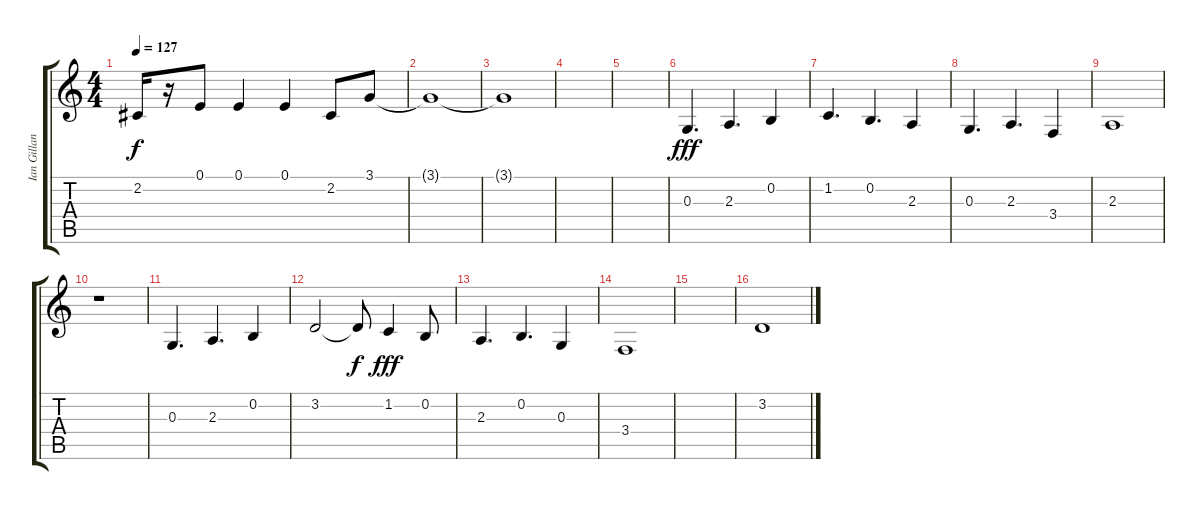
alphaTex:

\track ("Ian Gillan" "Ian Gillan") {instrument oboe}
\staff {score tabs}
\tuning (E4 B3 G3 D3 A2 E2) {hide}
\ts (4 4)
\tempo 127
\clef g2
\ks c
2.2{t}.16{dy f} r.16 0.1.8 0.1.4 0.1.4 2.2.8 3.1.8 |
3.1{t}.1 |
3.1{t}.1 |
|
|
0.3.4{d dy fff instrument synthvoice} 2.3.4{d} 0.2.4 |
1.2.4{d} 0.2.4{d} 2.3.4 |
0.3.4{d} 2.3.4{d} 3.4.4 |
2.3.1 |
r.1 |
0.3.4{d} 2.3.4{d} 0.2.4 |
3.2.2 3.2{t}.8{dy f} 1.2.4{dy fff} 0.2.8 |
2.3.4{d} 0.2.4{d} 0.3.4 |
3.4.1 |
|
3.2.1
